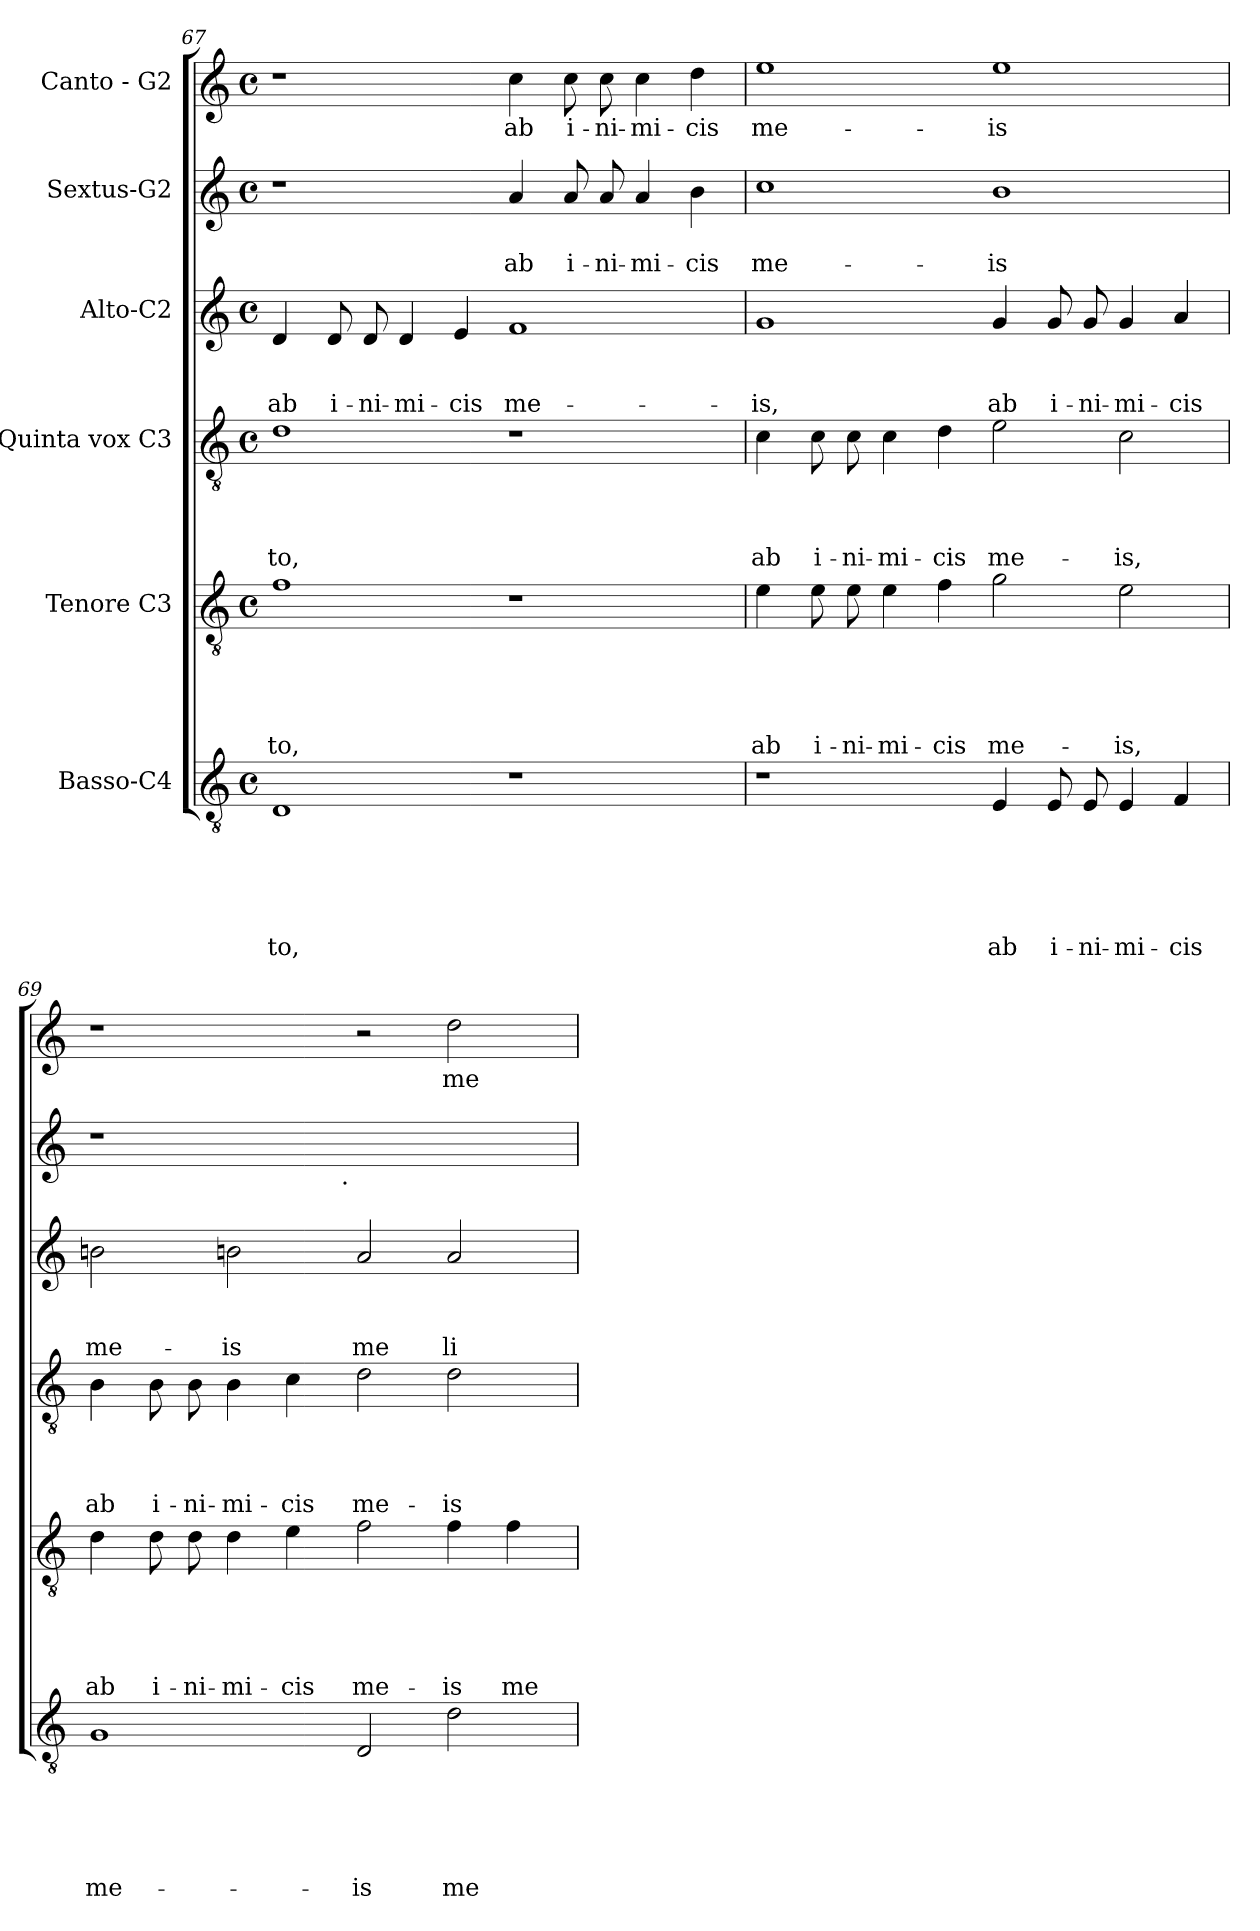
**kern	**text	**text	**text	**text	**text	**text	**kern	**text	**text	**text	**text	**text	**kern	**text	**text	**text	**text	**kern	**text	**text	**text	**kern	**text	**text	**kern	**text
*part6	*part6	*part6	*part6	*part6	*part6	*part6	*part5	*part5	*part5	*part5	*part5	*part5	*part4	*part4	*part4	*part4	*part4	*part3	*part3	*part3	*part3	*part2	*part2	*part2	*part1	*part1
*staff6	*staff6	*staff6	*staff6	*staff6	*staff6	*staff6	*staff5	*staff5	*staff5	*staff5	*staff5	*staff5	*staff4	*staff4	*staff4	*staff4	*staff4	*staff3	*staff3	*staff3	*staff3	*staff2	*staff2	*staff2	*staff1	*staff1
*I"Basso-C4	*	*	*	*	*	*	*I"Tenore C3	*	*	*	*	*	*I"Quinta vox C3	*	*	*	*	*I"Alto-C2	*	*	*	*I"Sextus-G2	*	*	*I"Canto - G2	*
!!LO:PB:g=z
*clefGv2	*	*	*	*	*	*	*clefGv2	*	*	*	*	*	*clefGv2	*	*	*	*	*clefG2	*	*	*	*clefG2	*	*	*clefG2	*
*k[]	*	*	*	*	*	*	*k[]	*	*	*	*	*	*k[]	*	*	*	*	*k[]	*	*	*	*k[]	*	*	*k[]	*
*C:	*	*	*	*	*	*	*C:	*	*	*	*	*	*C:	*	*	*	*	*C:	*	*	*	*C:	*	*	*C:	*
*M4/4	*	*	*	*	*	*	*M4/4	*	*	*	*	*	*M4/4	*	*	*	*	*M4/4	*	*	*	*M4/4	*	*	*M4/4	*
*met(c)	*	*	*	*	*	*	*met(c)	*	*	*	*	*	*met(c)	*	*	*	*	*met(c)	*	*	*	*met(c)	*	*	*met(c)	*
=67	=67	=67	=67	=67	=67	=67	=67	=67	=67	=67	=67	=67	=67	=67	=67	=67	=67	=67	=67	=67	=67	=67	=67	=67	=67	=67
!	!	!	!	!	!	!LO:LY:b	!	!	!	!	!	!LO:LY:b	!	!	!	!	!LO:LY:b	!	!	!	!LO:LY:b	!	!	!	!	!
1D	.	.	.	.	.	-to,	1f	.	.	.	.	-to,	1d	.	.	.	-to,	4d/	.	.	ab	1r	.	.	1r	.
!	!	!	!	!	!	!	!	!	!	!	!	!	!	!	!	!	!	!	!	!	!LO:LY:b	!	!	!	!	!
.	.	.	.	.	.	.	.	.	.	.	.	.	.	.	.	.	.	8d/	.	.	i-	.	.	.	.	.
!	!	!	!	!	!	!	!	!	!	!	!	!	!	!	!	!	!	!	!	!	!LO:LY:b	!	!	!	!	!
.	.	.	.	.	.	.	.	.	.	.	.	.	.	.	.	.	.	8d/	.	.	-ni-	.	.	.	.	.
!	!	!	!	!	!	!	!	!	!	!	!	!	!	!	!	!	!	!	!	!	!LO:LY:b	!	!	!	!	!
.	.	.	.	.	.	.	.	.	.	.	.	.	.	.	.	.	.	4d/	.	.	-mi-	.	.	.	.	.
!	!	!	!	!	!	!	!	!	!	!	!	!	!	!	!	!	!	!	!	!	!LO:LY:b	!	!	!	!	!
.	.	.	.	.	.	.	.	.	.	.	.	.	.	.	.	.	.	4e/	.	.	-cis	.	.	.	.	.
!	!	!	!	!	!	!	!	!	!	!	!	!	!	!	!	!	!	!	!	!	!LO:LY:b	!	!	!LO:LY:b	!	!LO:LY:b
1r	.	.	.	.	.	.	1r	.	.	.	.	.	1r	.	.	.	.	1f	.	.	me-	4a/	.	ab	4cc\	ab
!	!	!	!	!	!	!	!	!	!	!	!	!	!	!	!	!	!	!	!	!	!	!	!	!LO:LY:b	!	!LO:LY:b
.	.	.	.	.	.	.	.	.	.	.	.	.	.	.	.	.	.	.	.	.	.	8a/	.	i-	8cc\	i-
!	!	!	!	!	!	!	!	!	!	!	!	!	!	!	!	!	!	!	!	!	!	!	!	!LO:LY:b	!	!LO:LY:b
.	.	.	.	.	.	.	.	.	.	.	.	.	.	.	.	.	.	.	.	.	.	8a/	.	-ni-	8cc\	-ni-
!	!	!	!	!	!	!	!	!	!	!	!	!	!	!	!	!	!	!	!	!	!	!	!	!LO:LY:b	!	!LO:LY:b
.	.	.	.	.	.	.	.	.	.	.	.	.	.	.	.	.	.	.	.	.	.	4a/	.	-mi-	4cc\	-mi-
!	!	!	!	!	!	!	!	!	!	!	!	!	!	!	!	!	!	!	!	!	!	!	!	!LO:LY:b	!	!LO:LY:b
.	.	.	.	.	.	.	.	.	.	.	.	.	.	.	.	.	.	.	.	.	.	4b\	.	-cis	4dd\	-cis
=68	=68	=68	=68	=68	=68	=68	=68	=68	=68	=68	=68	=68	=68	=68	=68	=68	=68	=68	=68	=68	=68	=68	=68	=68	=68	=68
!	!	!	!	!	!	!	!	!	!	!	!	!LO:LY:b	!	!	!	!	!LO:LY:b	!	!	!	!LO:LY:b	!	!	!LO:LY:b	!	!LO:LY:b
1r	.	.	.	.	.	.	4e\	.	.	.	.	ab	4c\	.	.	.	ab	1g	.	.	-is,	1cc	.	me-	1ee	me-
!	!	!	!	!	!	!	!	!	!	!	!	!LO:LY:b	!	!	!	!	!LO:LY:b	!	!	!	!	!	!	!	!	!
.	.	.	.	.	.	.	8e\	.	.	.	.	i-	8c\	.	.	.	i-	.	.	.	.	.	.	.	.	.
!	!	!	!	!	!	!	!	!	!	!	!	!LO:LY:b	!	!	!	!	!LO:LY:b	!	!	!	!	!	!	!	!	!
.	.	.	.	.	.	.	8e\	.	.	.	.	-ni-	8c\	.	.	.	-ni-	.	.	.	.	.	.	.	.	.
!	!	!	!	!	!	!	!	!	!	!	!	!LO:LY:b	!	!	!	!	!LO:LY:b	!	!	!	!	!	!	!	!	!
.	.	.	.	.	.	.	4e\	.	.	.	.	-mi-	4c\	.	.	.	-mi-	.	.	.	.	.	.	.	.	.
!	!	!	!	!	!	!	!	!	!	!	!	!LO:LY:b	!	!	!	!	!LO:LY:b	!	!	!	!	!	!	!	!	!
.	.	.	.	.	.	.	4f\	.	.	.	.	-cis	4d\	.	.	.	-cis	.	.	.	.	.	.	.	.	.
!	!	!	!	!	!	!LO:LY:b	!	!	!	!	!	!LO:LY:b	!	!	!	!	!LO:LY:b	!	!	!	!LO:LY:b	!	!	!LO:LY:b	!	!LO:LY:b
4E/	.	.	.	.	.	ab	2g\	.	.	.	.	me-	2e\	.	.	.	me-	4g/	.	.	ab	1b	.	-is	1ee	-is
!	!	!	!	!	!	!LO:LY:b	!	!	!	!	!	!	!	!	!	!	!	!	!	!	!LO:LY:b	!	!	!	!	!
8E/	.	.	.	.	.	i-	.	.	.	.	.	.	.	.	.	.	.	8g/	.	.	i-	.	.	.	.	.
!	!	!	!	!	!	!LO:LY:b	!	!	!	!	!	!	!	!	!	!	!	!	!	!	!LO:LY:b	!	!	!	!	!
8E/	.	.	.	.	.	-ni-	.	.	.	.	.	.	.	.	.	.	.	8g/	.	.	-ni-	.	.	.	.	.
!	!	!	!	!	!	!LO:LY:b	!	!	!	!	!	!LO:LY:b	!	!	!	!	!LO:LY:b	!	!	!	!LO:LY:b	!	!	!	!	!
4E/	.	.	.	.	.	-mi-	2e\	.	.	.	.	-is,	2c\	.	.	.	-is,	4g/	.	.	-mi-	.	.	.	.	.
!	!	!	!	!	!	!LO:LY:b	!	!	!	!	!	!	!	!	!	!	!	!	!	!	!LO:LY:b	!	!	!	!	!
4F/	.	.	.	.	.	-cis	.	.	.	.	.	.	.	.	.	.	.	4a/	.	.	-cis	.	.	.	.	.
=69	=69	=69	=69	=69	=69	=69	=69	=69	=69	=69	=69	=69	=69	=69	=69	=69	=69	=69	=69	=69	=69	=69	=69	=69	=69	=69
!	!	!	!	!	!	!LO:LY:b	!	!	!	!	!	!LO:LY:b	!	!	!	!	!LO:LY:b	!	!	!	!LO:LY:b	!	!	!	!	!
*	*	*	*	*	*	*	*	*	*	*	*	*	*	*	*	*	*	*	*	*	*	*^	*	*	*	*
1G	.	.	.	.	.	me-	4d\	.	.	.	.	ab	4B\	.	.	.	ab	2bn\	.	.	me-	1r	2ryy	.	.	1r	.
!	!	!	!	!	!	!	!	!	!	!	!	!LO:LY:b	!	!	!	!	!LO:LY:b	!	!	!	!	!	!	!	!	!	!
.	.	.	.	.	.	.	8d\	.	.	.	.	i-	8B\	.	.	.	i-	.	.	.	.	.	.	.	.	.	.
!	!	!	!	!	!	!	!	!	!	!	!	!LO:LY:b	!	!	!	!	!LO:LY:b	!	!	!	!	!	!	!	!	!	!
.	.	.	.	.	.	.	8d\	.	.	.	.	-ni-	8B\	.	.	.	-ni-	.	.	.	.	.	.	.	.	.	.
!	!	!	!	!	!	!	!	!	!	!	!	!LO:LY:b	!	!	!	!	!LO:LY:b	!	!	!	!LO:LY:b	!	!	!	!	!	!
.	.	.	.	.	.	.	4d\	.	.	.	.	-mi-	4B\	.	.	.	-mi-	2bn\	.	.	-is	.	4...ryy	.	.	.	.
!	!	!	!	!	!	!	!	!	!	!	!	!LO:LY:b	!	!	!	!	!LO:LY:b	!	!	!	!	!	!	!	!	!	!
.	.	.	.	.	.	.	4e\	.	.	.	.	-cis	4c\	.	.	.	-cis	.	.	.	.	.	.	.	.	.	.
!	!	!	!	!	!	!	!	!	!	!	!	!	!	!	!	!	!	!	!	!	!	!	!LO:TX:b:t=.	!	!	!	!
.	.	.	.	.	.	.	.	.	.	.	.	.	.	.	.	.	.	.	.	.	.	.	1ryy	.	.	.	.
!	!	!	!	!	!	!LO:LY:b	!	!	!	!	!	!LO:LY:b	!	!	!	!	!LO:LY:b	!	!	!	!LO:LY:b	!	!	!	!	!	!
2D/	.	.	.	.	.	-is	2f\	.	.	.	.	me-	2d\	.	.	.	me-	2a/	.	.	me	1ryy	.	.	.	2r	.
!	!	!	!	!	!	!LO:LY:b	!	!	!	!	!	!LO:LY:b	!	!	!	!	!LO:LY:b	!	!	!	!LO:LY:b	!	!	!	!	!	!LO:LY:b
2d\	.	.	.	.	.	me	4f\	.	.	.	.	-is	2d\	.	.	.	-is	2a/	.	.	li-	.	.	.	.	2dd\	me
!	!	!	!	!	!	!	!	!	!	!	!	!LO:LY:b	!	!	!	!	!	!	!	!	!	!	!	!	!	!	!
.	.	.	.	.	.	.	4f\	.	.	.	.	me	.	.	.	.	.	.	.	.	.	.	.	.	.	.	.
.	.	.	.	.	.	.	.	.	.	.	.	.	.	.	.	.	.	.	.	.	.	.	32ryy	.	.	.	.
*	*	*	*	*	*	*	*	*	*	*	*	*	*	*	*	*	*	*	*	*	*	*v	*v	*	*	*	*
=	=	=	=	=	=	=	=	=	=	=	=	=	=	=	=	=	=	=	=	=	=	=	=	=	=	=
*-	*-	*-	*-	*-	*-	*-	*-	*-	*-	*-	*-	*-	*-	*-	*-	*-	*-	*-	*-	*-	*-	*-	*-	*-	*-	*-
